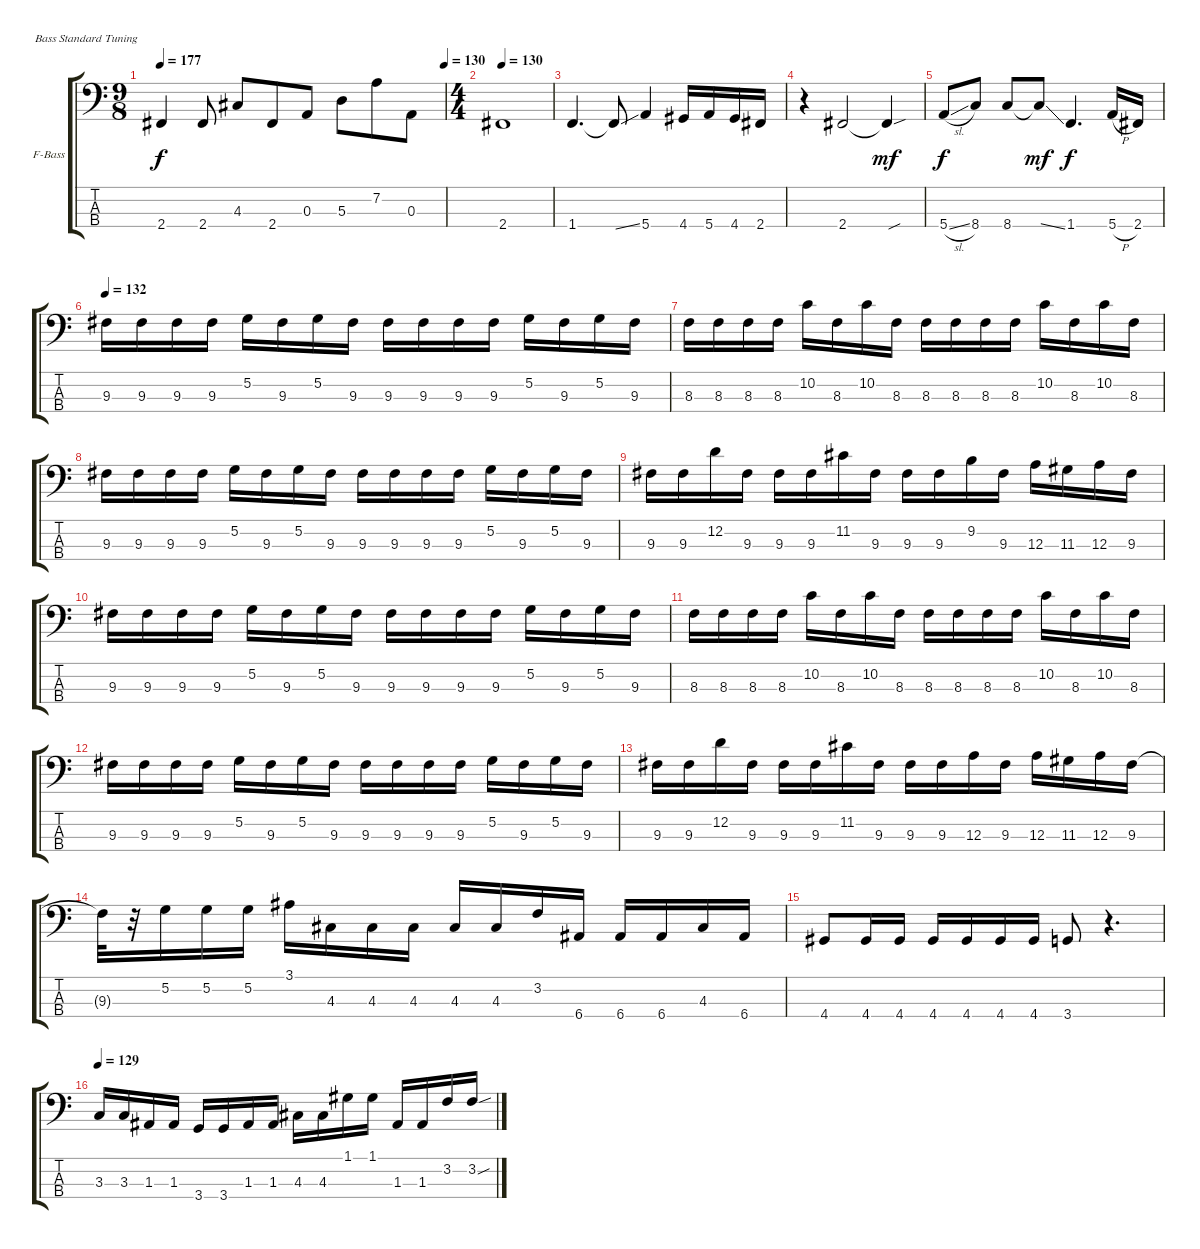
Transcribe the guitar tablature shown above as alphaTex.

\bracketExtendMode groupsimilarinstruments
\firstSystemTrackNameOrientation horizontal
\otherSystemsTrackNameOrientation horizontal
\track ("Sean Malone" "F-Bass") {instrument fretlessbass}
\staff {score tabs}
\tuning (G2 D2 A1 E1)
\ts (9 8)
\beaming (8 3 3 3 3)
\tempo 177
\tempo (130 1)
\clef f4
\ks c
2.4.4{dy f} 2.4.8 4.3.8 2.4.8 0.3.8 5.3.8 7.2.8 0.3.8 |
\ts (4 4)
\beaming (8 2 2 2 2)
\tempo 130
2.4.1 |
1.4.4{d} 1.4{ss t}.8 5.4.4 4.4.16 5.4.16 4.4.16 2.4.16 |
r.4 2.4.2 2.4{sou t}.4{dy mf} |
5.4{sl}.8{dy f} 8.4.8 8.4.8 8.4{ss t}.8{dy mf} 1.4.4{d dy f} 5.4{h}.16 2.4.16 |
\tempo 132
9.3.16 9.3.16 9.3.16 9.3.16 5.2.16 9.3.16 5.2.16 9.3.16 9.3.16 9.3.16 9.3.16 9.3.16 5.2.16 9.3.16 5.2.16 9.3.16 |
8.3.16 8.3.16 8.3.16 8.3.16 10.2.16 8.3.16 10.2.16 8.3.16 8.3.16 8.3.16 8.3.16 8.3.16 10.2.16 8.3.16 10.2.16 8.3.16 |
9.3.16 9.3.16 9.3.16 9.3.16 5.2.16 9.3.16 5.2.16 9.3.16 9.3.16 9.3.16 9.3.16 9.3.16 5.2.16 9.3.16 5.2.16 9.3.16 |
9.3.16 9.3.16 12.2.16 9.3.16 9.3.16 9.3.16 11.2.16 9.3.16 9.3.16 9.3.16 9.2.16 9.3.16 12.3.16 11.3.16 12.3.16 9.3.16 |
9.3.16 9.3.16 9.3.16 9.3.16 5.2.16 9.3.16 5.2.16 9.3.16 9.3.16 9.3.16 9.3.16 9.3.16 5.2.16 9.3.16 5.2.16 9.3.16 |
8.3.16 8.3.16 8.3.16 8.3.16 10.2.16 8.3.16 10.2.16 8.3.16 8.3.16 8.3.16 8.3.16 8.3.16 10.2.16 8.3.16 10.2.16 8.3.16 |
9.3.16 9.3.16 9.3.16 9.3.16 5.2.16 9.3.16 5.2.16 9.3.16 9.3.16 9.3.16 9.3.16 9.3.16 5.2.16 9.3.16 5.2.16 9.3.16 |
9.3.16 9.3.16 12.2.16 9.3.16 9.3.16 9.3.16 11.2.16 9.3.16 9.3.16 9.3.16 12.3.16 9.3.16 12.3.16 11.3.16 12.3.16 9.3.16 |
9.3{t}.32 r.32 5.2.16 5.2.16 5.2.16 3.1.16 4.3.16 4.3.16 4.3.16 4.3.16 4.3.16 3.2.16 6.4.16 6.4.16 6.4.16 4.3.16 6.4.16 |
4.4.8 4.4.16 4.4.16 4.4.16 4.4.16 4.4.16 4.4.16 3.4.8 r.4{d} |
\tempo 129
3.3.16 3.3.16 1.3.16 1.3.16 3.4.16 3.4.16 1.3.16 1.3.16 4.3.16 4.3.16 1.1.16 1.1.16 1.3.16 1.3.16 3.2.16 3.2{sou}.16
